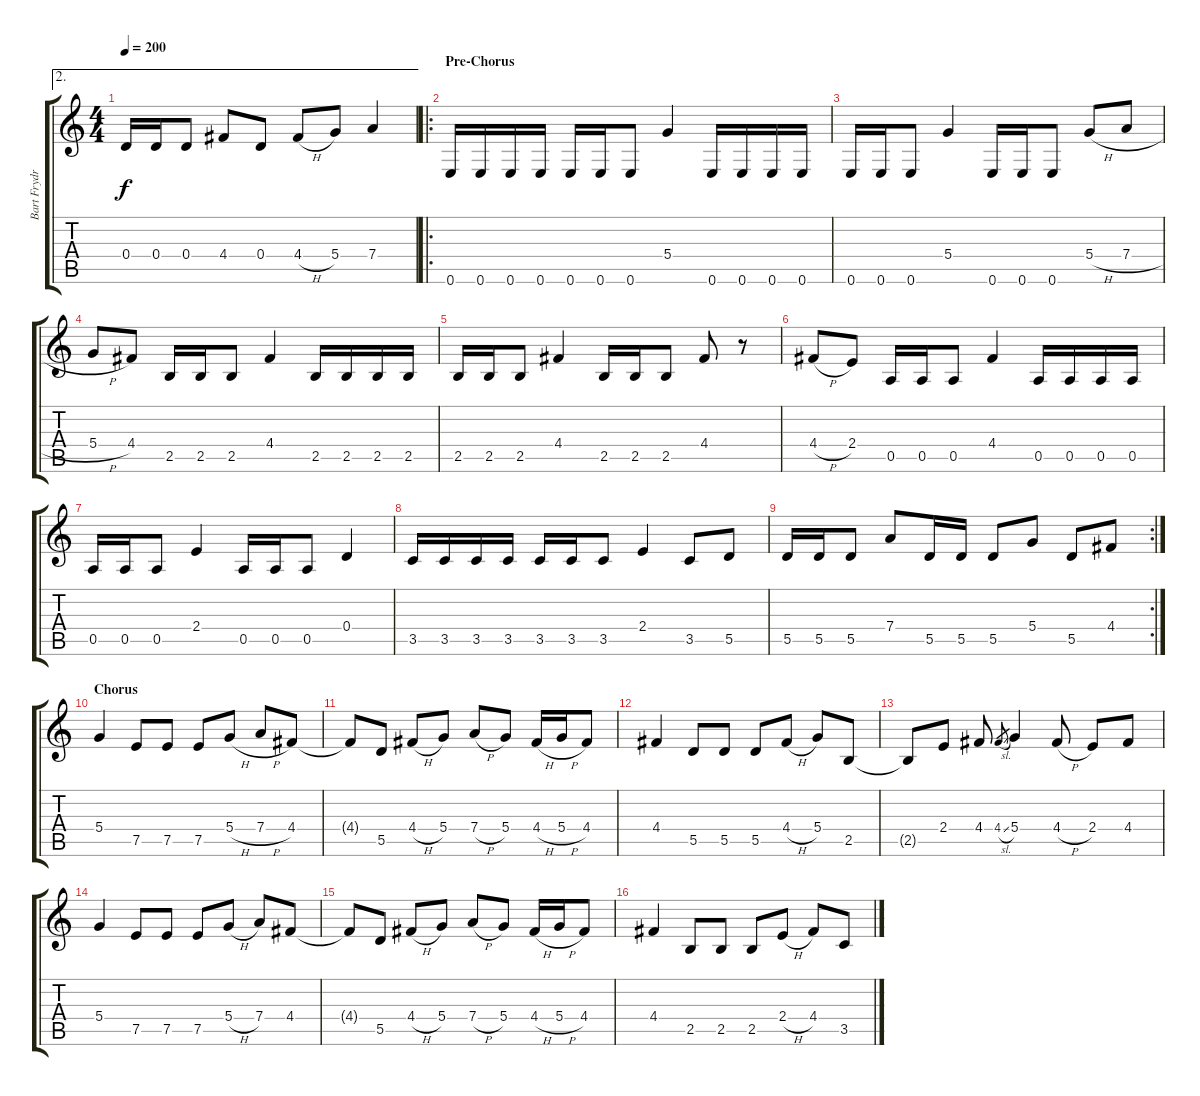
\track ("Bart Frydrychowicz" "Bart Frydr") {instrument distortionguitar}
\staff {score tabs}
\tuning (E4 B3 G3 D3 A2 E2) {hide}
\ae 2
\ts (4 4)
\tempo 200
\clef g2
\ks c
0.4.16{dy f} 0.4.16 0.4.8 4.4.8 0.4.8 4.4{h}.8 5.4.8 7.4.4 |
\ro
\section ("" "Pre-Chorus")
0.6.16 0.6.16 0.6.16 0.6.16 0.6.16 0.6.16 0.6.8 5.4.4 0.6.16 0.6.16 0.6.16 0.6.16 |
0.6.16 0.6.16 0.6.8 5.4.4 0.6.16 0.6.16 0.6.8 5.4{h}.8 7.4{h}.8 |
5.4{h}.8 4.4.8 2.5.16 2.5.16 2.5.8 4.4.4 2.5.16 2.5.16 2.5.16 2.5.16 |
2.5.16 2.5.16 2.5.8 4.4.4 2.5.16 2.5.16 2.5.8 4.4.8 r.8 |
4.4{h}.8 2.4.8 0.5.16 0.5.16 0.5.8 4.4.4 0.5.16 0.5.16 0.5.16 0.5.16 |
0.5.16 0.5.16 0.5.8 2.4.4 0.5.16 0.5.16 0.5.8 0.4.4 |
3.5.16 3.5.16 3.5.16 3.5.16 3.5.16 3.5.16 3.5.8 2.4.4 3.5.8 5.5.8 |
\rc 2
5.5.16 5.5.16 5.5.8 7.4.8 5.5.16 5.5.16 5.5.8 5.4.8 5.5.8 4.4.8 |
\section ("" "Chorus")
5.4.4 7.5.8 7.5.8 7.5.8 5.4{h}.8 7.4{h}.8 4.4.8 |
4.4{t}.8 5.5.8 4.4{h}.8 5.4.8 7.4{h}.8 5.4.8 4.4{h}.16 5.4{h}.16 4.4.8 |
4.4.4 5.5.8 5.5.8 5.5.8 4.4{h}.8 5.4.8 2.5.8 |
2.5{t}.8 2.4.8 4.4.8 4.4{sl}.8{gr} 5.4.4 4.4{h}.8 2.4.8 4.4.8 |
5.4.4 7.5.8 7.5.8 7.5.8 5.4{h}.8 7.4.8 4.4.8 |
4.4{t}.8 5.5.8 4.4{h}.8 5.4.8 7.4{h}.8 5.4.8 4.4{h}.16 5.4{h}.16 4.4.8 |
4.4.4 2.5.8 2.5.8 2.5.8 2.4{h}.8 4.4.8 3.5.8
